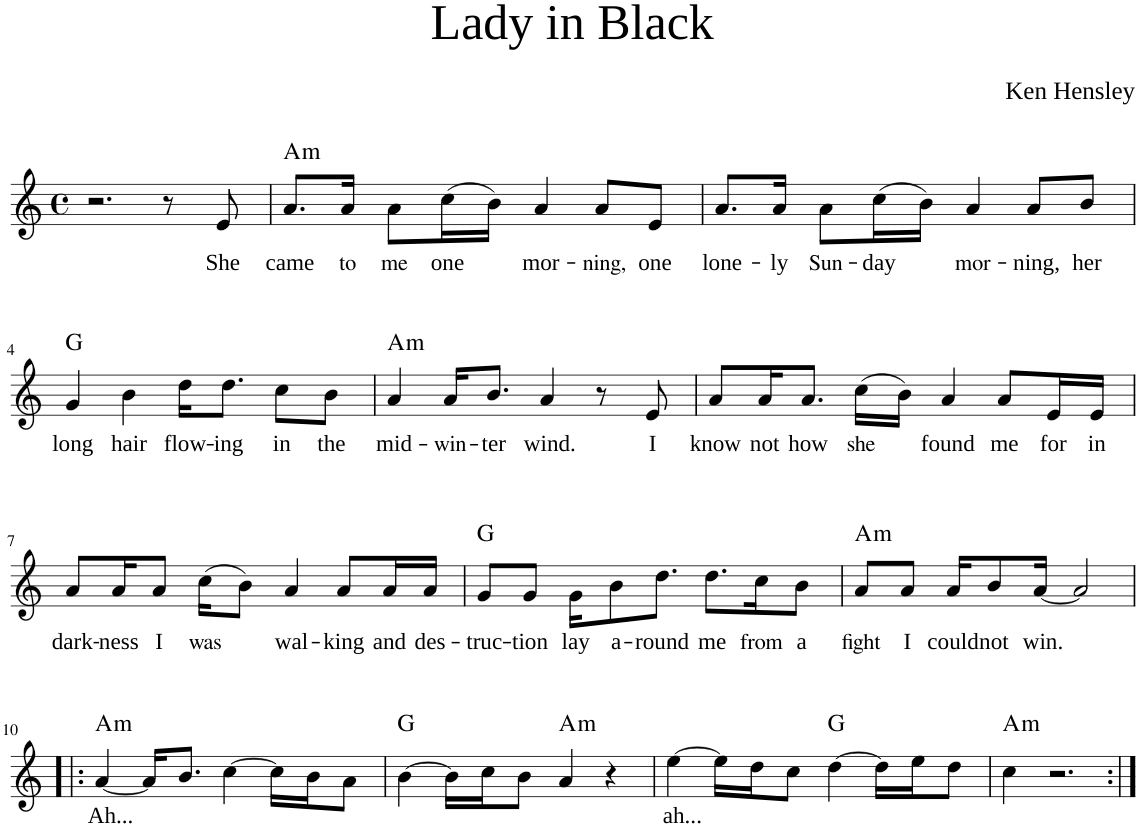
**kern	**text	**harte
*part1	*part1	*part1
*staff1	*staff1	*
*I"Piano	*	*
*I'Pno	*	*
*clefG2	*	*
*k[]	*	*
*M4/4	*	*
*met(c)	*	*
=1	=1	=1
2.r	.	.
8r	.	.
!	!LO:LY:b	!
8e/	She	.
=2	=2	=2
!	!LO:LY:b	!LO:H:kt=m
8.a/L	came	A:min
!	!LO:LY:b	!
16a/Jk	to	.
!	!LO:LY:b	!
8a\L	me	.
!	!LO:LY:b	!
(16cc\L	one	.
16b\JJ)	.	.
!	!LO:LY:b	!
4a/	mor-	.
!	!LO:LY:b	!
8a/L	-ning,	.
!	!LO:LY:b	!
8e/J	one	.
=3	=3	=3
!	!LO:LY:b	!
8.a/L	lone-	.
!	!LO:LY:b	!
16a/Jk	-ly	.
!	!LO:LY:b	!
8a\L	Sun-	.
!	!LO:LY:b	!
(16cc\L	-day	.
16b\JJ)	.	.
!	!LO:LY:b	!
4a/	mor-	.
!	!LO:LY:b	!
8a/L	-ning,	.
!	!LO:LY:b	!
8b/J	her	.
!!LO:LB:g=z
=4	=4	=4
!	!LO:LY:b	!
4g/	long	G:maj
!	!LO:LY:b	!
4b\	hair	.
!	!LO:LY:b	!
16dd\KL	flow-	.
!	!LO:LY:b	!
8.dd\J	-ing	.
!	!LO:LY:b	!
8cc\L	in	.
!	!LO:LY:b	!
8b\J	the	.
=5	=5	=5
!	!LO:LY:b	!LO:H:kt=m
4a/	mid-	A:min
!	!LO:LY:b	!
16a/KL	-win-	.
!	!LO:LY:b	!
8.b/J	-ter	.
!	!LO:LY:b	!
4a/	wind.	.
8r	.	.
!	!LO:LY:b	!
8e/	I	.
=6	=6	=6
!	!LO:LY:b	!
8a/L	know	.
!	!LO:LY:b	!
16a/K	not	.
!	!LO:LY:b	!
8.a/J	how	.
!	!LO:LY:b	!
(16cc\LL	she	.
16b\JJ)	.	.
!	!LO:LY:b	!
4a/	found	.
!	!LO:LY:b	!
8a/L	me	.
!	!LO:LY:b	!
16e/L	for	.
!	!LO:LY:b	!
16e/JJ	in	.
!!LO:LB:g=z
=7	=7	=7
!	!LO:LY:b	!
8a/L	dark-	.
!	!LO:LY:b	!
16a/K	-ness	.
!	!LO:LY:b	!
8a/J	I	.
!	!LO:LY:b	!
(16cc\KL	was	.
8b\J)	.	.
!	!LO:LY:b	!
4a/	wal-	.
!	!LO:LY:b	!
8a/L	-king	.
!	!LO:LY:b	!
16a/L	and	.
!	!LO:LY:b	!
16a/JJ	des-	.
=8	=8	=8
!	!LO:LY:b	!
8g/L	-truc-	G:maj
!	!LO:LY:b	!
8g/J	-tion	.
!	!LO:LY:b	!
16g\KL	lay	.
!	!LO:LY:b	!
8b\	a-	.
!	!LO:LY:b	!
8.dd\J	-round	.
!	!LO:LY:b	!
8.dd\L	me	.
!	!LO:LY:b	!
16cc\K	from	.
!	!LO:LY:b	!
8b\J	a	.
=9	=9	=9
!	!LO:LY:b	!LO:H:kt=m
8a/L	fight	A:min
!	!LO:LY:b	!
8a/J	I	.
!	!LO:LY:b	!
16a/KL	could	.
!	!LO:LY:b	!
8b/	not	.
!	!LO:LY:b	!
[16a/Jk	win.	.
2a/]	.	.
!!LO:LB:g=z
=10!|:	=10!|:	=10!|:
!	!LO:LY:b	!LO:H:kt=m
[4a/	Ah...	A:min
16a/KL]	.	.
8.b/J	.	.
[4cc\	.	.
16cc\LL]	.	.
16b\J	.	.
8a\J	.	.
=11	=11	=11
[4b\	.	G:maj
16b\LL]	.	.
16cc\J	.	.
8b\J	.	.
!	!	!LO:H:kt=m
4a/	.	A:min
4r	.	.
=12	=12	=12
!	!LO:LY:b	!
[4ee\	ah...	.
16ee\LL]	.	.
16dd\J	.	.
8cc\J	.	.
[4dd\	.	G:maj
16dd\LL]	.	.
16ee\J	.	.
8dd\J	.	.
=13	=13	=13
!	!	!LO:H:kt=m
4cc\	.	A:min
2.r	.	.
=:|!	=:|!	=:|!
*-	*-	*-
